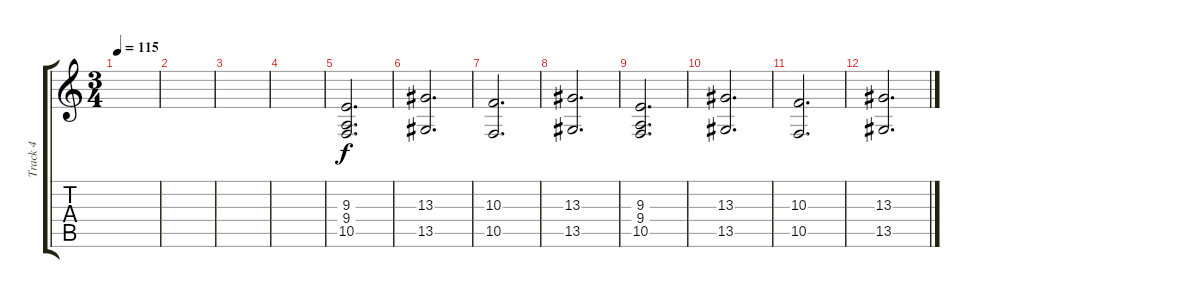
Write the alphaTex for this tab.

\track ("Track 4" "Track 4") {instrument stringensemble1}
\staff {score tabs}
\tuning (E4 C4 G3 C3 G2 C2) {hide}
\ts (3 4)
\tempo 115
\clef g2
\ks c
|
|
|
|
(9.3 9.4 10.5).2{d} |
(13.3 13.5).2{d} |
(10.3 10.5).2{d} |
(13.3 13.5).2{d} |
(9.3 9.4 10.5).2{d} |
(13.3 13.5).2{d} |
(10.3 10.5).2{d} |
(13.3 13.5).2{d}
